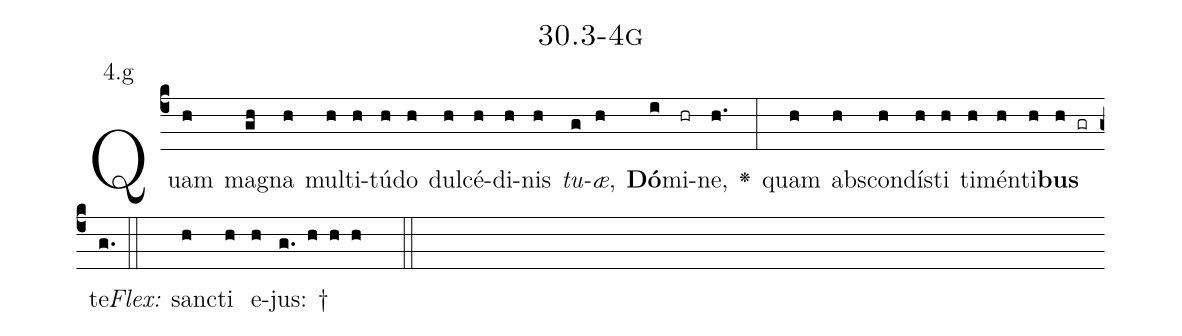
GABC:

name: 30.3-4g;
annotation: 4.g;
%%
(c4)Quam(h) ma(gh)gna(h) mul(h)ti(h)tú(h)do(h) dul(h)cé(h)di(h)nis(h) <i>tu</i>(g)<i>æ</i>,(h) <b>Dó</b>(i)mi(hr)ne,(h.) <v>\greheightstar</v>(:) quam(h) abs(h)con(h)dís(h)ti(h) ti(h)mén(h)ti(h)<b>bus</b>(h gr) te.(g.) (::)
<i>Flex:</i>()  sanc(h)ti(h) e(h)jus: †(g. h h h  ::)

%E(h) u(h) o(h) u(h) a(h) e.(g.) (::)
